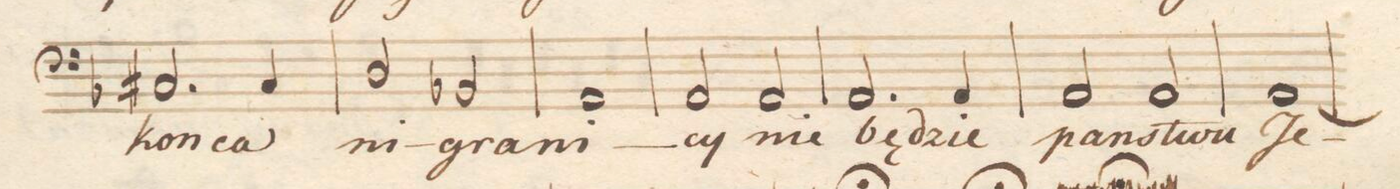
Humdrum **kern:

**kern	**text	**dynam
*I"Baʃso	*	*
*clefF4	*	*
*k[b-]	*	*
*met(c|)	*	*
*M2/2	*	*
2.C#X/	koń-	.
4C#/	-ca	.
=112	=112	=112
2D/	ni-	.
2BB-X/	-gra-	.
=113	=113	=113
1AA	-ni-	.
=114	=114	=114
2AA/	-cy	.
2AA/	nie-	.
=115	=115	=115
2.AA/	-bę-	.
4AA/	-dzie	.
=116	=116	=116
2AA/	pań-	.
2AA/	-stwu-	.
=117	=117	=117
[1AA	Je-	.
=118	=118	=118
*-	*-	*-
